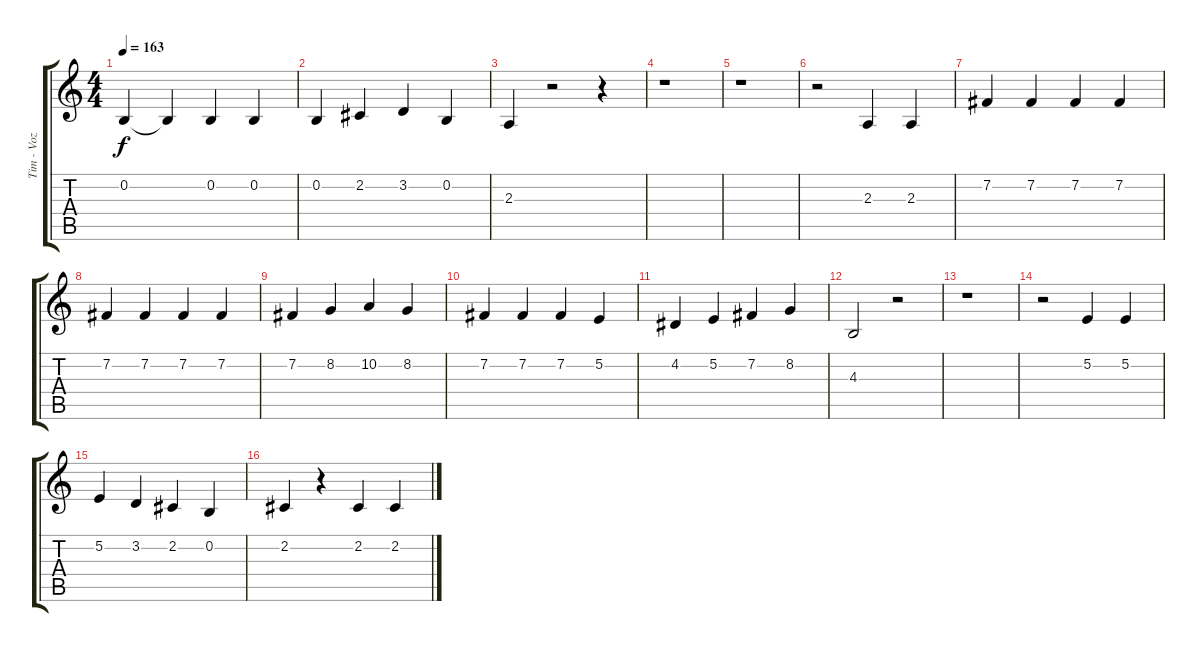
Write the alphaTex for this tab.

\track ("Tim - Voz" "Tim - Voz") {instrument tenorsax}
\staff {score tabs}
\tuning (E4 B3 G3 D3 A2 E2) {hide}
\ts (4 4)
\tempo 163
\clef g2
\ks c
0.2.4{dy f} 0.2{t}.4 0.2.4 0.2.4 |
0.2.4 2.2.4 3.2.4 0.2.4 |
2.3.4 r.2 r.4 |
r.1 |
r.1 |
r.2 2.3.4 2.3.4 |
7.2.4 7.2.4 7.2.4 7.2.4 |
7.2.4 7.2.4 7.2.4 7.2.4 |
7.2.4 8.2.4 10.2.4 8.2.4 |
7.2.4 7.2.4 7.2.4 5.2.4 |
4.2.4 5.2.4 7.2.4 8.2.4 |
4.3.2 r.2 |
r.1 |
r.2 5.2.4 5.2.4 |
5.2.4 3.2.4 2.2.4 0.2.4 |
2.2.4 r.4 2.2.4 2.2.4
